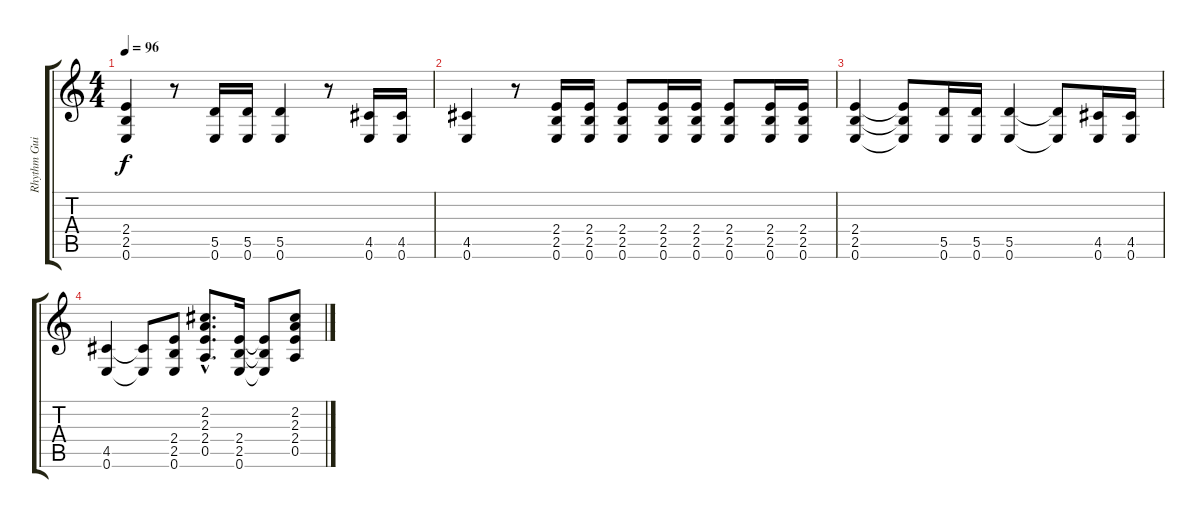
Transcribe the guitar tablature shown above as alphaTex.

\track ("Rhythm Guitar" "Rhythm Gui") {instrument overdrivenguitar}
\staff {score tabs}
\tuning (E4 B3 G3 D3 A2 E2) {hide}
\ts (4 4)
\tempo 96
\clef g2
\ks c
(2.4 2.5 0.6).4{dy f} r.8 (5.5 0.6).16 (5.5 0.6).16 (5.5 0.6).4 r.8 (4.5 0.6).16 (4.5 0.6).16 |
(4.5 0.6).4 r.8 (2.4 2.5 0.6).16 (2.4 2.5 0.6).16 (2.4 2.5 0.6).8 (2.4 2.5 0.6).16 (2.4 2.5 0.6).16 (2.4 2.5 0.6).8 (2.4 2.5 0.6).16 (2.4 2.5 0.6).16 |
(2.4 2.5 0.6).4 (2.4{t} 2.5{t} 0.6{t}).8 (5.5 0.6).16 (5.5 0.6).16 (5.5 0.6).4 (5.5{t} 0.6{t}).8 (4.5 0.6).16 (4.5 0.6).16 |
(4.5 0.6).4 (4.5{t} 0.6{t}).8 (2.4 2.5 0.6).8 (2.2{hac} 2.3{hac} 2.4{hac} 0.5{hac}).8{d} (2.4 2.5 0.6).16 (2.4{t} 2.5{t} 0.6{t}).8 (2.2 2.3 2.4 0.5).8
